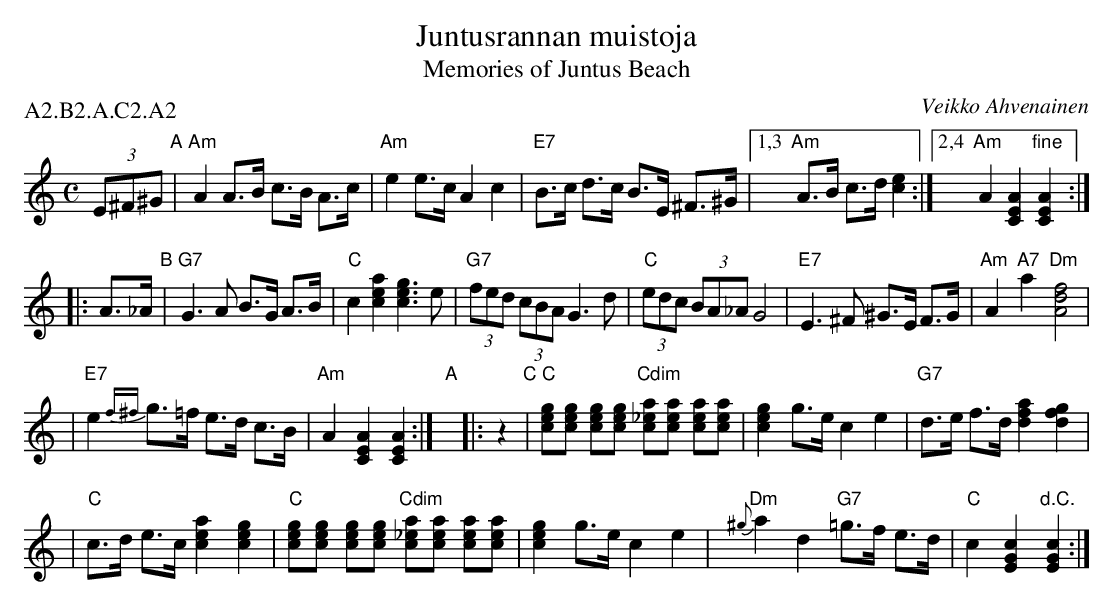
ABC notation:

X:1
T: Juntusrannan muistoja
T: Memories of Juntus Beach
C: Veikko Ahvenainen
M: C
L: 1/8
P: A2.B2.A.C2.A2
K: Am
(3E^F^G \
"A"\
| "Am"A2 A>B c>B A>c | "Am"e2 e>c A2 c2 \
| "E7"B>c d>c B>E ^F>^G |1,3 "Am"A>B c>d [e2c2] \
:|2,4 "Am"A2 [A2E2C2] "fine"[A2E2C2] :|
|: A>_A \
"B"\
| "G7"G3 A B>G A>B | "C"c2 [a2e2c2] [g3e3c3] e \
| "G7"(3fed (3cBA G3 d | "C"(3edc (3BA_A G4 \
| "E7"E3 ^F ^G>E F>G | "Am"A2 "A7"a2 "Dm"[f4d4A4] |
| "E7"e2 {f^f}g>=f e>d c>B | "Am"A2 [A2E2C2] [A2E2C2] :| \
 y4 "A"[|] y4 \
|: z2 \
"C"\
| "C"[gec][gec] [gec][gec] "Cdim"[a_ec][aec] [aec][aec] | [g2e2c2] g>e c2 e2 \
| "G7"d>e f>d [a2f2d2] [g2f2d2] |
| "C"c>d e>c [a2e2c2] [g2e2c2] \
| "C"[gec][gec] [gec][gec] "Cdim"[a_ec][aec] [aec][aec] | [g2e2c2] g>e c2 e2 \
| "Dm"{^g}a2 d2 "G7"=g>f e>d | "C"c2 [c2G2E2] "d.C."[c2G2E2] :|
